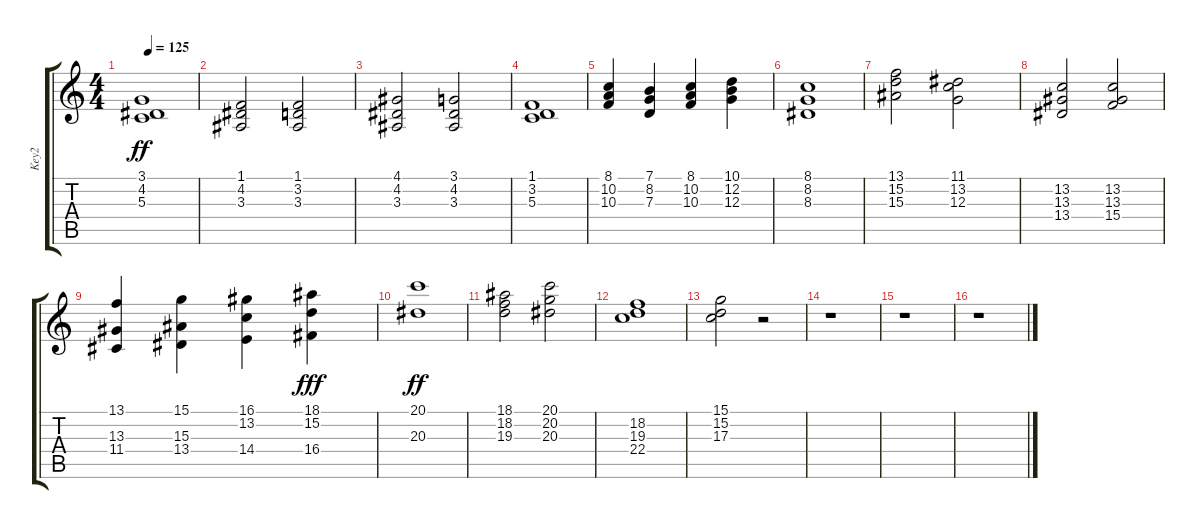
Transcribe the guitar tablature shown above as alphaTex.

\track ("Key2" "Key2") {instrument honkytonkpiano}
\staff {score tabs}
\tuning (E4 B3 G3 D3 A2 E2) {hide}
\ts (4 4)
\tempo 125
\clef g2
\ks c
(3.1 4.2 5.3).1{dy ff} |
(1.1 4.2 3.3).2 (1.1 3.2 3.3).2 |
(4.1 4.2 3.3).2 (3.1 4.2 3.3).2 |
(1.1 3.2 5.3).1 |
(8.1 10.2 10.3).4 (7.1 8.2 7.3).4 (8.1 10.2 10.3).4 (10.1 12.2 12.3).4 |
(8.1 8.2 8.3).1{volume 13 balance 10 instrument electricpiano2} |
(13.1 15.2 15.3).2 (11.1 13.2 12.3).2 |
(13.2 13.3 13.4).2 (13.2 13.3 15.4).2 |
(13.1 13.3 11.4).4 (15.1 15.3 13.4).4 (16.1 13.2 14.4).4 (18.1 15.2 16.4).4{dy fff} |
(20.1 20.3).1{dy ff} |
(18.1 18.2 19.3).2 (20.1 20.2 20.3).2 |
(18.2 19.3 22.4).1 |
(15.1 15.2 17.3).2 r.2 |
r.1 |
r.1 |
r.1
